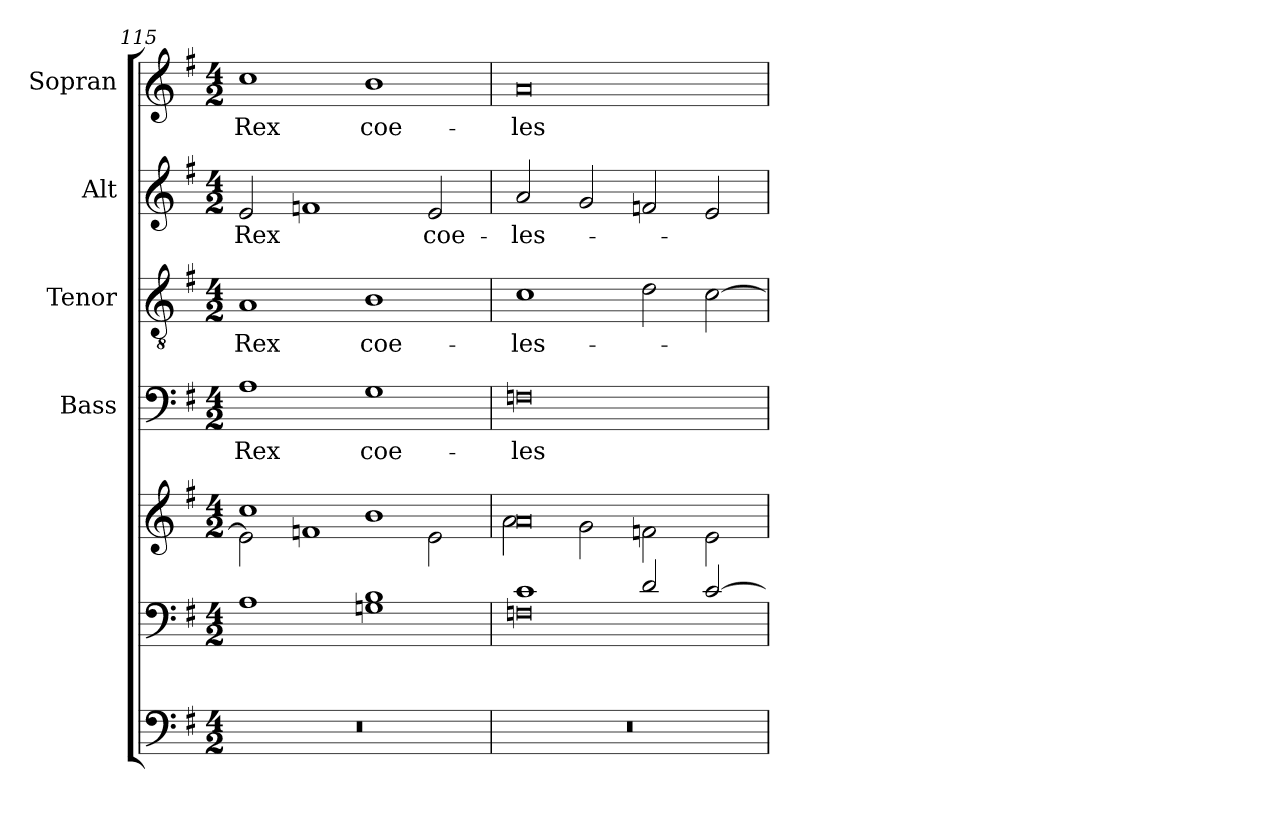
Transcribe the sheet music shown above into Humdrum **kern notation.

**kern	**kern	**kern	**kern	**text	**kern	**text	**kern	**text	**kern	**text
*part6	*part5	*part5	*part4	*part4	*part3	*part3	*part2	*part2	*part1	*part1
*staff7	*staff6	*staff5	*staff4	*staff4	*staff3	*staff3	*staff2	*staff2	*staff1	*staff1
*	*	*	*I"Bass	*	*I"Tenor	*	*I"Alt	*	*I"Sopran	*
*	*	*	*I'B.	*	*I'T.	*	*I'A.	*	*I'S.	*
!!LO:LB:g=z
*clefF4	*clefF4	*clefG2	*clefF4	*	*clefGv2	*	*clefG2	*	*clefG2	*
*k[f#]	*k[f#]	*k[f#]	*k[f#]	*	*k[f#]	*	*k[f#]	*	*k[f#]	*
*G:	*G:	*G:	*G:	*	*G:	*	*G:	*	*G:	*
*M4/2	*M4/2	*M4/2	*M4/2	*	*M4/2	*	*M4/2	*	*M4/2	*
=115	=115	=115	=115	=115	=115	=115	=115	=115	=115	=115
*	*	*^	*	*	*	*	*	*	*	*
!	!	!	!	!	!LO:LY:b	!	!LO:LY:b	!	!LO:LY:b	!	!LO:LY:b
0r	1A	1cc	2e\]	1A	Rex	1A	Rex	2e/	Rex	1cc	Rex
.	.	.	1fn	.	.	.	.	1fn	.	.	.
!	!	!	!	!	!LO:LY:b	!	!LO:LY:b	!	!	!	!LO:LY:b
.	1Gn 1B	1b	.	1G	coe-	1B	coe-	.	.	1b	coe-
!	!	!	!	!	!	!	!	!	!LO:LY:b	!	!
.	.	.	2e\	.	.	.	.	2e/	coe-	.	.
=116	=116	=116	=116	=116	=116	=116	=116	=116	=116	=116	=116
*	*^	*	*	*	*	*	*	*	*	*	*
!	!	!	!	!	!	!LO:LY:b	!	!LO:LY:b	!	!LO:LY:b	!	!LO:LY:b
0r	1c	0Fn	0a	2a\	0Fn	-les-	1c	-les-	2a/	-les-	0a	-les-
.	.	.	.	2g\	.	.	.	.	2g/	.	.	.
.	2d/	.	.	2fn\	.	.	2d\	.	2fn/	.	.	.
.	[>2c/	.	.	2e\	.	.	[2c\	.	2e/	.	.	.
*	*v	*v	*	*	*	*	*	*	*	*	*	*
*	*	*v	*v	*	*	*	*	*	*	*	*
=	=	=	=	=	=	=	=	=	=	=
*-	*-	*-	*-	*-	*-	*-	*-	*-	*-	*-
